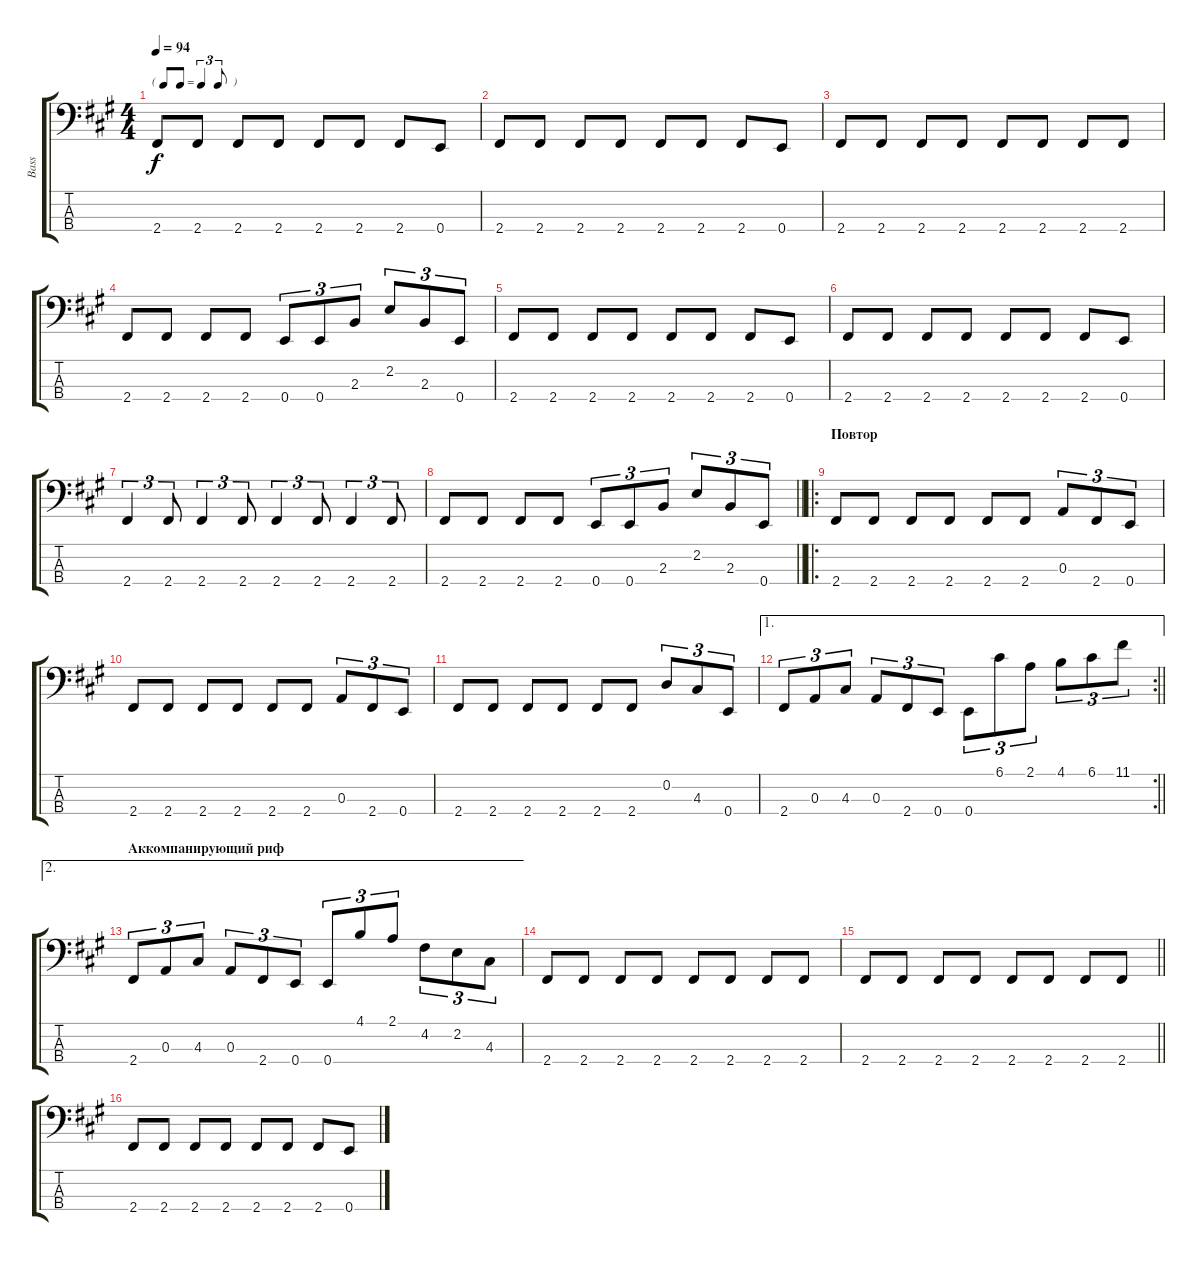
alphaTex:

\track ("Bass" "Bass") {instrument electricbasspick}
\staff {score tabs}
\tuning (G2 D2 A1 E1) {hide}
\ts (4 4)
\tf triplet8th
\tempo 94
\clef f4
\ks f#minor
2.4.8{dy f} 2.4.8 2.4.8 2.4.8 2.4.8 2.4.8 2.4.8 0.4.8 |
2.4.8 2.4.8 2.4.8 2.4.8 2.4.8 2.4.8 2.4.8 0.4.8 |
2.4.8 2.4.8 2.4.8 2.4.8 2.4.8 2.4.8 2.4.8 2.4.8 |
2.4.8 2.4.8 2.4.8 2.4.8 0.4.8{tu (3 2)} 0.4.8{tu (3 2)} 2.3.8{tu (3 2)} 2.2.8{tu (3 2)} 2.3.8{tu (3 2)} 0.4.8{tu (3 2)} |
2.4.8 2.4.8 2.4.8 2.4.8 2.4.8 2.4.8 2.4.8 0.4.8 |
2.4.8 2.4.8 2.4.8 2.4.8 2.4.8 2.4.8 2.4.8 0.4.8 |
2.4.4{tu (3 2)} 2.4.8{tu (3 2)} 2.4.4{tu (3 2)} 2.4.8{tu (3 2)} 2.4.4{tu (3 2)} 2.4.8{tu (3 2)} 2.4.4{tu (3 2)} 2.4.8{tu (3 2)} |
\barLineRight lightlight
2.4.8 2.4.8 2.4.8 2.4.8 0.4.8{tu (3 2)} 0.4.8{tu (3 2)} 2.3.8{tu (3 2)} 2.2.8{tu (3 2)} 2.3.8{tu (3 2)} 0.4.8{tu (3 2)} |
\ro
\section ("" "Повтор")
2.4.8 2.4.8 2.4.8 2.4.8 2.4.8 2.4.8 0.3.8{tu (3 2)} 2.4.8{tu (3 2)} 0.4.8{tu (3 2)} |
2.4.8 2.4.8 2.4.8 2.4.8 2.4.8 2.4.8 0.3.8{tu (3 2)} 2.4.8{tu (3 2)} 0.4.8{tu (3 2)} |
2.4.8 2.4.8 2.4.8 2.4.8 2.4.8 2.4.8 0.2.8{tu (3 2)} 4.3.8{tu (3 2)} 0.4.8{tu (3 2)} |
\ae 1
\rc 2
\barLineRight lightlight
2.4.8{tu (3 2)} 0.3.8{tu (3 2)} 4.3.8{tu (3 2)} 0.3.8{tu (3 2)} 2.4.8{tu (3 2)} 0.4.8{tu (3 2)} 0.4.8{tu (3 2)} 6.1.8{tu (3 2)} 2.1.8{tu (3 2)} 4.1.8{tu (3 2)} 6.1.8{tu (3 2)} 11.1.8{tu (3 2)} |
\ae 2
\section ("" "Аккомпанирующий риф")
2.4.8{tu (3 2)} 0.3.8{tu (3 2)} 4.3.8{tu (3 2)} 0.3.8{tu (3 2)} 2.4.8{tu (3 2)} 0.4.8{tu (3 2)} 0.4.8{tu (3 2)} 4.1.8{tu (3 2)} 2.1.8{tu (3 2)} 4.2.8{tu (3 2)} 2.2.8{tu (3 2)} 4.3.8{tu (3 2)} |
2.4.8 2.4.8 2.4.8 2.4.8 2.4.8 2.4.8 2.4.8 2.4.8 |
\barLineRight lightlight
2.4.8 2.4.8 2.4.8 2.4.8 2.4.8 2.4.8 2.4.8 2.4.8 |
2.4.8 2.4.8 2.4.8 2.4.8 2.4.8 2.4.8 2.4.8 0.4.8
